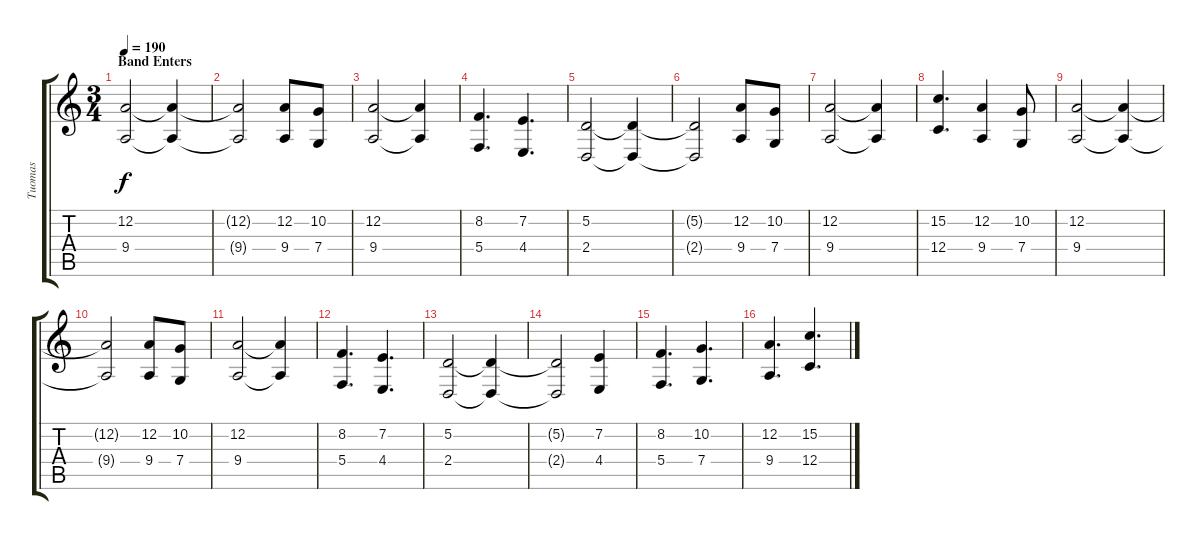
\track ("Tuomas" "Tuomas") {instrument tremolostrings}
\staff {score tabs}
\tuning (D4 A3 F3 C3 G2 D2) {hide}
\ts (3 4)
\section ("" "Band Enters")
\tempo 190
\clef g2
\ks c
(12.2 9.4).2{dy f} (12.2{t} 9.4{t}).4 |
(12.2{t} 9.4{t}).2 (12.2 9.4).8 (10.2 7.4).8 |
(12.2 9.4).2 (12.2{t} 9.4{t}).4 |
(8.2 5.4).4{d} (7.2 4.4).4{d} |
(5.2 2.4).2 (5.2{t} 2.4{t}).4 |
(5.2{t} 2.4{t}).2 (12.2 9.4).8 (10.2 7.4).8 |
(12.2 9.4).2 (12.2{t} 9.4{t}).4 |
(15.2 12.4).4{d} (12.2 9.4).4 (10.2 7.4).8 |
(12.2 9.4).2 (12.2{t} 9.4{t}).4 |
(12.2{t} 9.4{t}).2 (12.2 9.4).8 (10.2 7.4).8 |
(12.2 9.4).2 (12.2{t} 9.4{t}).4 |
(8.2 5.4).4{d} (7.2 4.4).4{d} |
(5.2 2.4).2 (5.2{t} 2.4{t}).4 |
(5.2{t} 2.4{t}).2 (7.2 4.4).4 |
(8.2 5.4).4{d} (10.2 7.4).4{d} |
(12.2 9.4).4{d} (15.2 12.4).4{d}
